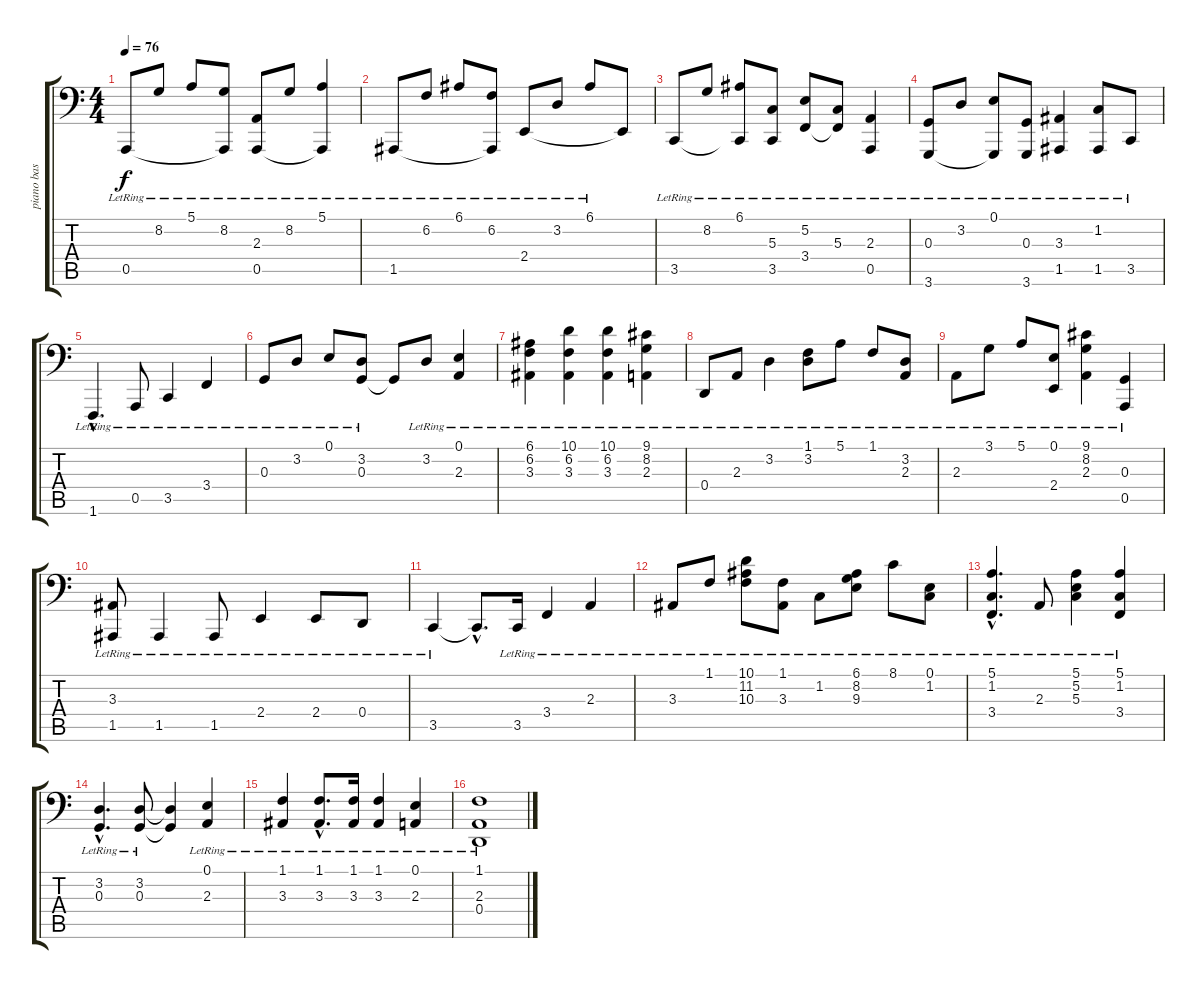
\track ("piano bas" "piano bas") {instrument acousticgrandpiano}
\staff {score tabs}
\tuning (E3 B2 G2 D2 A1 E1) {hide}
\ts (4 4)
\tempo 76
\clef f4
\ks c
0.5{lr}.8{dy f} 8.2{lr}.8 5.1{lr}.8 (8.2{lr} 0.5{t}).8 (2.3{lr} 0.5{lr}).8 8.2{lr}.8 (5.1{lr} 0.5{t}).4 |
1.5{lr}.8 6.2{lr}.8 6.1{lr}.8 (6.2{lr} 1.5{t}).8 2.4{lr}.8 3.2{lr}.8 6.1{lr}.8 2.4{t}.8 |
3.5{lr}.8 8.2{lr}.8 (6.1{lr} 3.5{t}).8 (5.3{lr} 3.5{lr}).8 (5.2{lr} 3.4{lr}).8 (5.3{lr} 3.4{t}).8 (2.3{lr} 0.5{lr}).4 |
(0.3{lr} 3.6{lr}).8 3.2{lr}.8 (0.1{lr} 3.6{t}).8 (0.3{lr} 3.6{lr}).8 (3.3{lr} 1.5{lr}).4 (1.2{lr} 1.5{lr}).8 3.5{lr}.8 |
1.6{hac lr}.4{d} 0.5{lr}.8 3.5{lr}.4 3.4{lr}.4 |
0.3{lr}.8 3.2{lr}.8 0.1{lr}.8 (3.2{lr} 0.3{lr}).8 0.3{t}.8 3.2{lr}.8 (0.1{lr} 2.3{lr}).4 |
(6.1{lr} 6.2{lr} 3.3{lr}).4 (10.1{lr} 6.2{lr} 3.3{lr}).4 (10.1{lr} 6.2{lr} 3.3{lr}).4 (9.1{lr} 8.2{lr} 2.3{lr}).4 |
0.4{lr}.8 2.3{lr}.8 3.2{lr}.4 (1.1{lr} 3.2{lr}).8 5.1{lr}.8 1.1{lr}.8 (3.2{lr} 2.3{lr}).8 |
2.3{lr}.8 3.1{lr}.8 5.1{lr}.8 (0.1{lr} 2.4{lr}).8 (9.1{lr} 8.2{lr} 2.3{lr}).4 (0.3{lr} 0.5{lr}).4 |
(3.3{lr} 1.5{lr}).8 1.5{lr}.4 1.5{lr}.8 2.4{lr}.4 2.4{lr}.8 0.4{lr}.8 |
3.5{lr}.4 3.5{hac t}.8{d} 3.5{lr}.16 3.4{lr}.4 2.3{lr}.4 |
3.3{lr}.8 1.1{lr}.8 (10.1{lr} 11.2{lr} 10.3{lr}).8 (1.1{lr} 3.3{lr}).8 1.2{lr}.8 (6.1{lr} 8.2{lr} 9.3{lr}).8 8.1{lr}.8 (0.1{lr} 1.2{lr}).8 |
(5.1{hac lr} 1.2{hac lr} 3.4{hac lr}).4{d} 2.3{lr}.8 (5.1{lr} 5.2{lr} 5.3{lr}).4 (5.1{lr} 1.2{lr} 3.4{lr}).4 |
(3.2{hac lr} 0.3{hac lr}).4{d} (3.2{lr} 0.3{lr}).8 (3.2{t} 0.3{t}).4 (0.1{lr} 2.3{lr}).4 |
(1.1{lr} 3.3{lr}).4 (1.1{hac lr} 3.3{hac lr}).8{d} (1.1{lr} 3.3{lr}).16 (1.1{lr} 3.3{lr}).4 (0.1{lr} 2.3{lr}).4 |
(1.1{lr} 2.3{lr} 0.4{lr}).1
